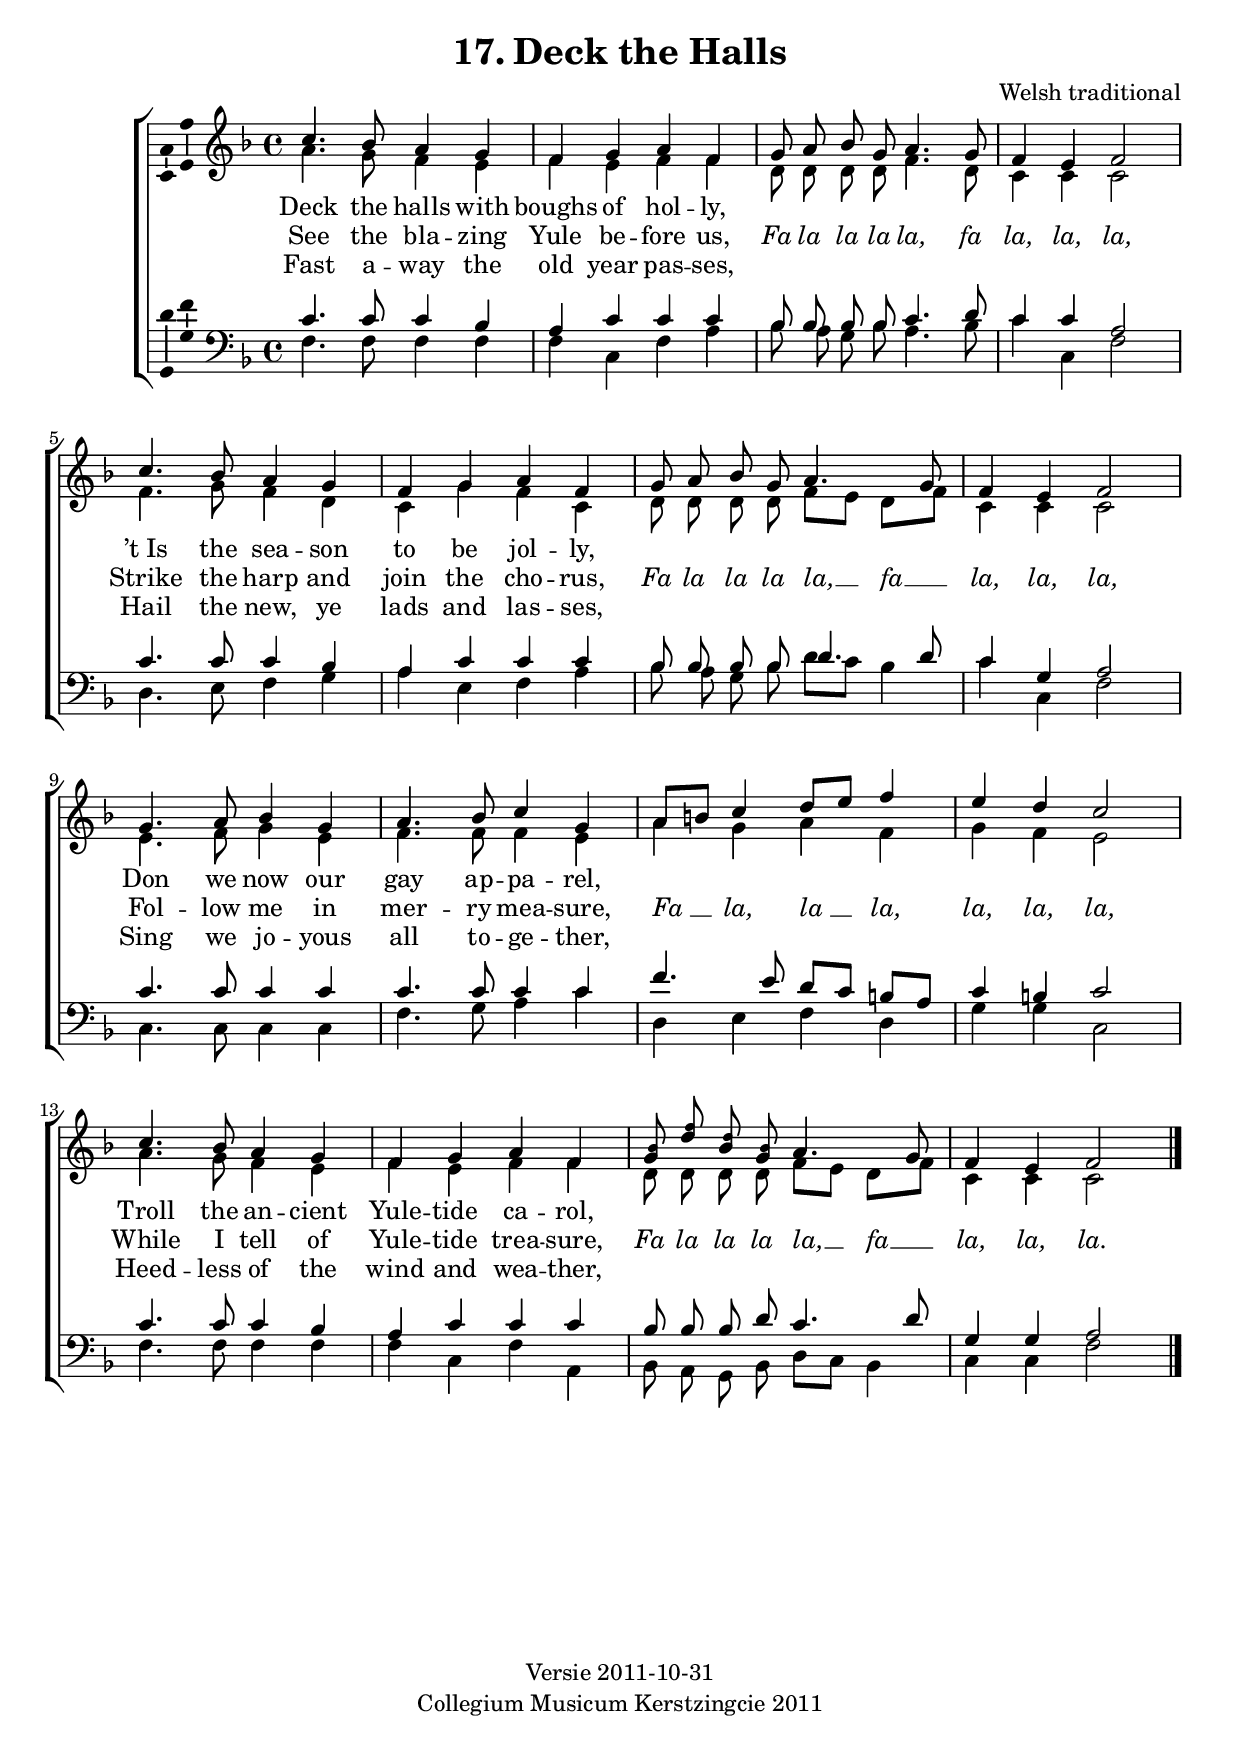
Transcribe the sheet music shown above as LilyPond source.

% vim: set fileformat=dos:
\version "2.12.3"

% vim: set fileformat=dos:

\version "2.12.3"

% miditempo = #(ly:make-moment 348 8)

miditempo = #(ly:make-moment 160 4)

soprano = {
  \autoBeamOff
  \key f \major \time 4/4 | % 1
  c''4. bes'8 a'4 g'4 | % 2
  f'4 g'4 a'4 f'4 | % 3
  g'8 a'8 bes'8 g'8 a'4. g'8 | % 4
  f'4 e'4 f'2 | % 5
  c''4. bes'8 a'4 g'4 | % 6
  f'4 g'4 a'4 f'4 | % 7
  g'8 a'8 bes'8 g'8 a'4. g'8 | % 8
  f'4 e'4 f'2 | % 9
  g'4. a'8 bes'4 g'4 | \barNumberCheck #10
  a'4. bes'8 c''4 g'4 | % 11
  a'8[ b'8] c''4 d''8[ e''8] f''4 | % 12
  e''4 d''4 c''2 | % 13
  c''4. bes'8 a'4 g'4 | % 14
  f'4 g'4 a'4 f'4 | % 15
  < 
    g' \tweak #'font-size #-3 bes'
  >8 
  <
    d'' \tweak #'font-size #-3 f''
  >8 
  <
    bes' \tweak #'font-size #-3 d''
  >8 
  <
    g' \tweak #'font-size #-3 bes'
  >8 
  a'4. g'8 | % 16
  f'4 e'4 f'2 \bar "|."
}

alto = {
  \autoBeamOff
  % \key f \major 
  \time 4/4 | % 1
  a'4. g'8 f'4 e'4 | % 2
  f'4 e'4 f'4 f'4 | % 3
  d'8 d'8 d'8 d'8 f'4. d'8 | % 4
  c'4 c'4 c'2 | % 5
  f'4. g'8 f'4 d'4 | % 6
  c'4 g'4 f'4 c'4 | % 7
  d'8 d'8 d'8 d'8 f'8[ e'8] d'8[ f'8]
  c'4 c'4 c'2 | % 9
  e'4. f'8 g'4 e'4 | \barNumberCheck #10
  f'4. f'8 f'4 e'4 | % 11
  a'4 g'4 a'4 f'4
  g'4 f'4 e'2 | % 13
  a'4. g'8 f'4 e'4 | % 14
  f'4 e'4 f'4 f'4 | % 15
  d'8 d'8 d'8 d'8 f'8[ e'8] d'8[ f'8]
  c'4 c'4 c'2 \bar "|."
}

tenor = {
  \autoBeamOff
  \clef "bass" \key f \major \time 4/4 
  c'4. c'8 c'4 bes4 | % 2
  a4 c'4 c'4 c'4 | % 3
  bes8 bes8 bes8 bes8 c'4. d'8 | % 4
  c'4 c'4 a2 | % 5
  c'4. c'8 c'4 bes4 | % 6
  a4 c'4 c'4 c'4 | % 7
  bes8 bes8 bes8 bes8 d'4. d'8 | % 8
  c'4 g4 a2 | % 9
  c'4. c'8 c'4 c'4 | \barNumberCheck #10
  c'4. c'8 c'4 c'4 | % 11
  f'4. e'8 d'8[ c'8] b8[ a8] | % 12
  c'4 b4 c'2 | % 13
  c'4. c'8 c'4 bes4 | % 14
  a4 c'4 c'4 c'4 | % 15
  bes8 bes8 bes8 d'8 c'4. d'8 | % 16
  g4 g4 a2 \bar "|."
}

bass = {
  \autoBeamOff
  \clef "bass" \key f \major \time 4/4 
  f4. f8 f4 f4 | % 2
  f4 c4 f4 a4 | % 3
  bes8 a8 g8 bes8 a4. bes8 | % 4
  c'4 c4 f2 | % 5
  d4. e8 f4 g4 | % 6
  a4 e4 f4 a4 | % 7
  bes8 a8 g8 bes8 d'8[ c'8] bes4
  c'4 c4 f2 | % 9
  c4. c8 c4 c4 | \barNumberCheck #10
  f4. g8 a4 c'4 | % 11
  d4 e4 f4 d4
  g4 g4 c2 | % 13
  f4. f8 f4 f4 | % 14
  f4 c4 f4 a,4 | % 15
  bes,8 a,8 g,8 bes,8 d8[ c8] bes,4
  c4 c4 f2 \bar "|."
}

    italic = { % italic
      \override Lyrics.LyricText #'font-shape = #'italic
    }

    normal = { % text face
      \revert Lyrics.LyricText #'font-shape
    }

verseOne = \lyricmode {
  Deck the halls with boughs of hol -- ly, 
  \skip4 \skip4 \skip4 \skip4 \skip4 \skip4 
  \skip4 \skip4 \skip4
  "’t Is" the sea -- son to be jol -- ly, 
  \skip4 \skip4 \skip4 \skip4 \skip4 \skip4 
  \skip4 \skip4 \skip4
  Don we now our gay ap -- pa -- rel, 
  \skip4 \skip4 \skip4 \skip4 \skip4 \skip4 \skip4 
  Troll the an -- cient Yule -- tide ca -- rol, 
  \skip4 \skip4 \skip4 \skip4 \skip4 \skip4 
}

verseTwo = \lyricmode {
  See the bla -- zing Yule be -- fore us, 
  \italic Fa la la la la, fa la, la, la, \normal
  Strike the harp and join the cho -- rus, 
  \italic Fa la la la la, __ fa __ la, la, la, \normal
  Fol -- low me in mer -- ry mea -- sure, 
  \italic 
    \once \override LyricText #'self-alignment-X = #-1
      \markup{ Fa\draw-line #'(2 . 0) }  
    la, 
    \once \override LyricText #'self-alignment-X = #-1
      \markup{ la \draw-line #'(2 . 0) }  
    la, la, la, la, \normal
  While I tell of Yule -- tide trea -- sure, 
  \italic Fa la la la la, __ fa __ la, la, la. \normal
}

verseThree = \lyricmode {
  Fast a -- way the old year pas -- ses, 
  \skip4 \skip4 \skip4 \skip4 \skip4 \skip4 
  \skip4 \skip4 \skip4
  Hail the new, ye lads and las -- ses, 
  \skip4 \skip4 \skip4 \skip4 \skip4 \skip4 
  \skip4 \skip4 \skip4
  Sing we jo -- yous all to -- ge -- ther, 
  \skip4 \skip4 \skip4 \skip4 \skip4 \skip4 \skip4 
  Heed -- less of the wind and wea -- ther, 
  \skip4 \skip4 \skip4 \skip4 \skip4 \skip4 
  \skip4 \skip4 \skip4
}


nummer = "17."

\header {
  title = \markup {\nummer "Deck the Halls"}
  arranger = "Welsh traditional"
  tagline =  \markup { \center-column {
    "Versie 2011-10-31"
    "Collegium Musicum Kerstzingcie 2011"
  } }
}

\score {
  \new ChoirStaff <<
    \new Staff = "upper" <<
      \clef "treble"
      \new Voice = "vSoprano" { 
        \override Ambitus #'X-offset = #2.0
        \voiceOne \soprano 
      }
      \new Voice = "vAlto" { \voiceTwo \alto }
    >>

    \new Lyrics \lyricsto "vAlto" \verseOne
    \new Lyrics \lyricsto "vAlto" \verseTwo
    \new Lyrics \lyricsto "vAlto" \verseThree

    \new Staff = "lower" <<
      \clef "bass"
      \new Voice = "vTenor" { 
        \override Ambitus #'X-offset = #2.0
        \voiceOne \tenor 
      }
      \new Voice = "vBass" { \voiceTwo \bass }
    >>
  >>
  \layout { 
    % We can haz ambitus to display pitch range?
    \context { \Voice 
      \consists "Ambitus_engraver"
    }
  }
}
